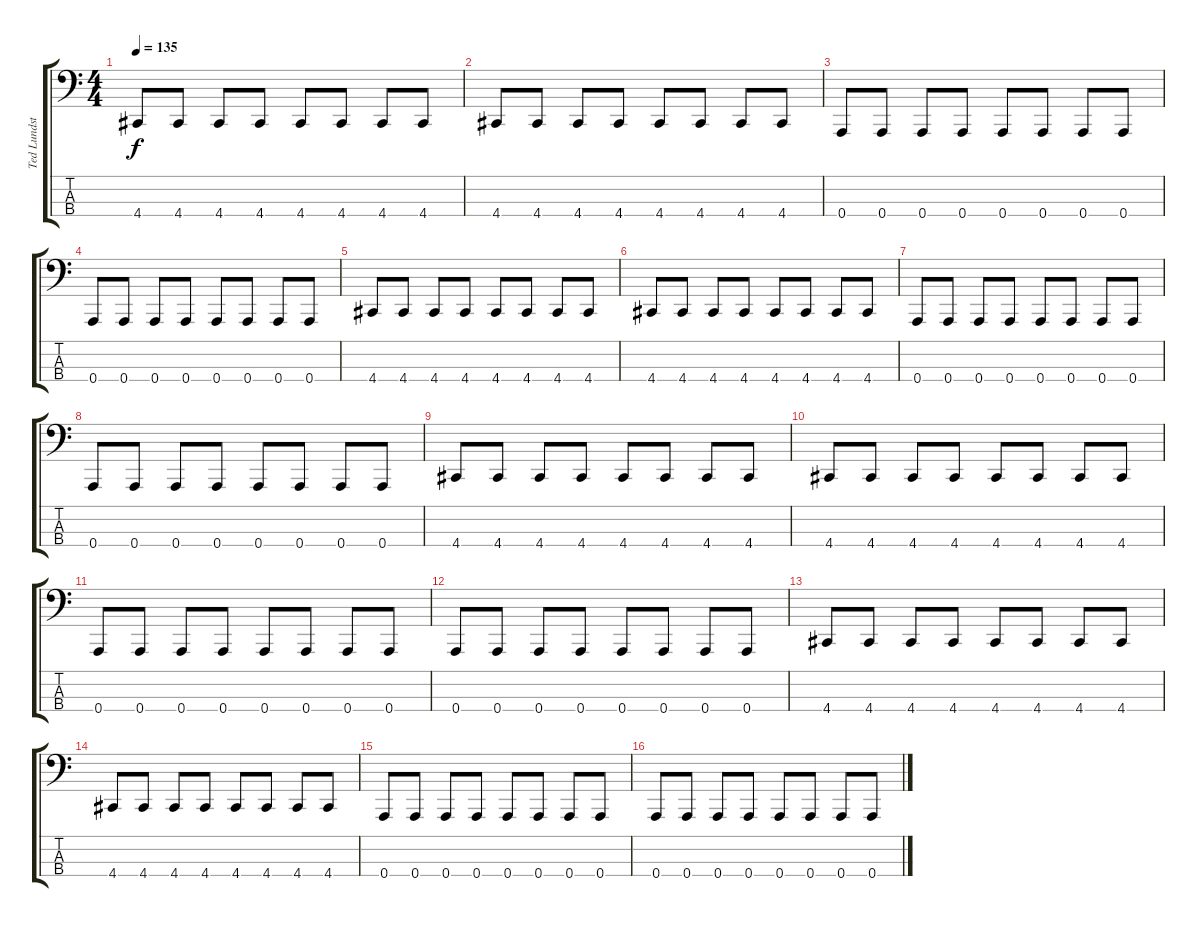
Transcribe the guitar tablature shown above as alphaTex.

\track ("Ted Lundstrem" "Ted Lundst") {instrument electricbasspick}
\staff {score tabs}
\tuning (D2 A1 E1 A0) {hide}
\ts (4 4)
\tempo 135
\clef f4
\ks c
4.4.8{dy f} 4.4.8 4.4.8 4.4.8 4.4.8 4.4.8 4.4.8 4.4.8 |
4.4.8 4.4.8 4.4.8 4.4.8 4.4.8 4.4.8 4.4.8 4.4.8 |
0.4.8 0.4.8 0.4.8 0.4.8 0.4.8 0.4.8 0.4.8 0.4.8 |
0.4.8 0.4.8 0.4.8 0.4.8 0.4.8 0.4.8 0.4.8 0.4.8 |
4.4.8 4.4.8 4.4.8 4.4.8 4.4.8 4.4.8 4.4.8 4.4.8 |
4.4.8 4.4.8 4.4.8 4.4.8 4.4.8 4.4.8 4.4.8 4.4.8 |
0.4.8 0.4.8 0.4.8 0.4.8 0.4.8 0.4.8 0.4.8 0.4.8 |
0.4.8 0.4.8 0.4.8 0.4.8 0.4.8 0.4.8 0.4.8 0.4.8 |
4.4.8 4.4.8 4.4.8 4.4.8 4.4.8 4.4.8 4.4.8 4.4.8 |
4.4.8 4.4.8 4.4.8 4.4.8 4.4.8 4.4.8 4.4.8 4.4.8 |
0.4.8 0.4.8 0.4.8 0.4.8 0.4.8 0.4.8 0.4.8 0.4.8 |
0.4.8 0.4.8 0.4.8 0.4.8 0.4.8 0.4.8 0.4.8 0.4.8 |
4.4.8 4.4.8 4.4.8 4.4.8 4.4.8 4.4.8 4.4.8 4.4.8 |
4.4.8 4.4.8 4.4.8 4.4.8 4.4.8 4.4.8 4.4.8 4.4.8 |
0.4.8 0.4.8 0.4.8 0.4.8 0.4.8 0.4.8 0.4.8 0.4.8 |
0.4.8 0.4.8 0.4.8 0.4.8 0.4.8 0.4.8 0.4.8 0.4.8
